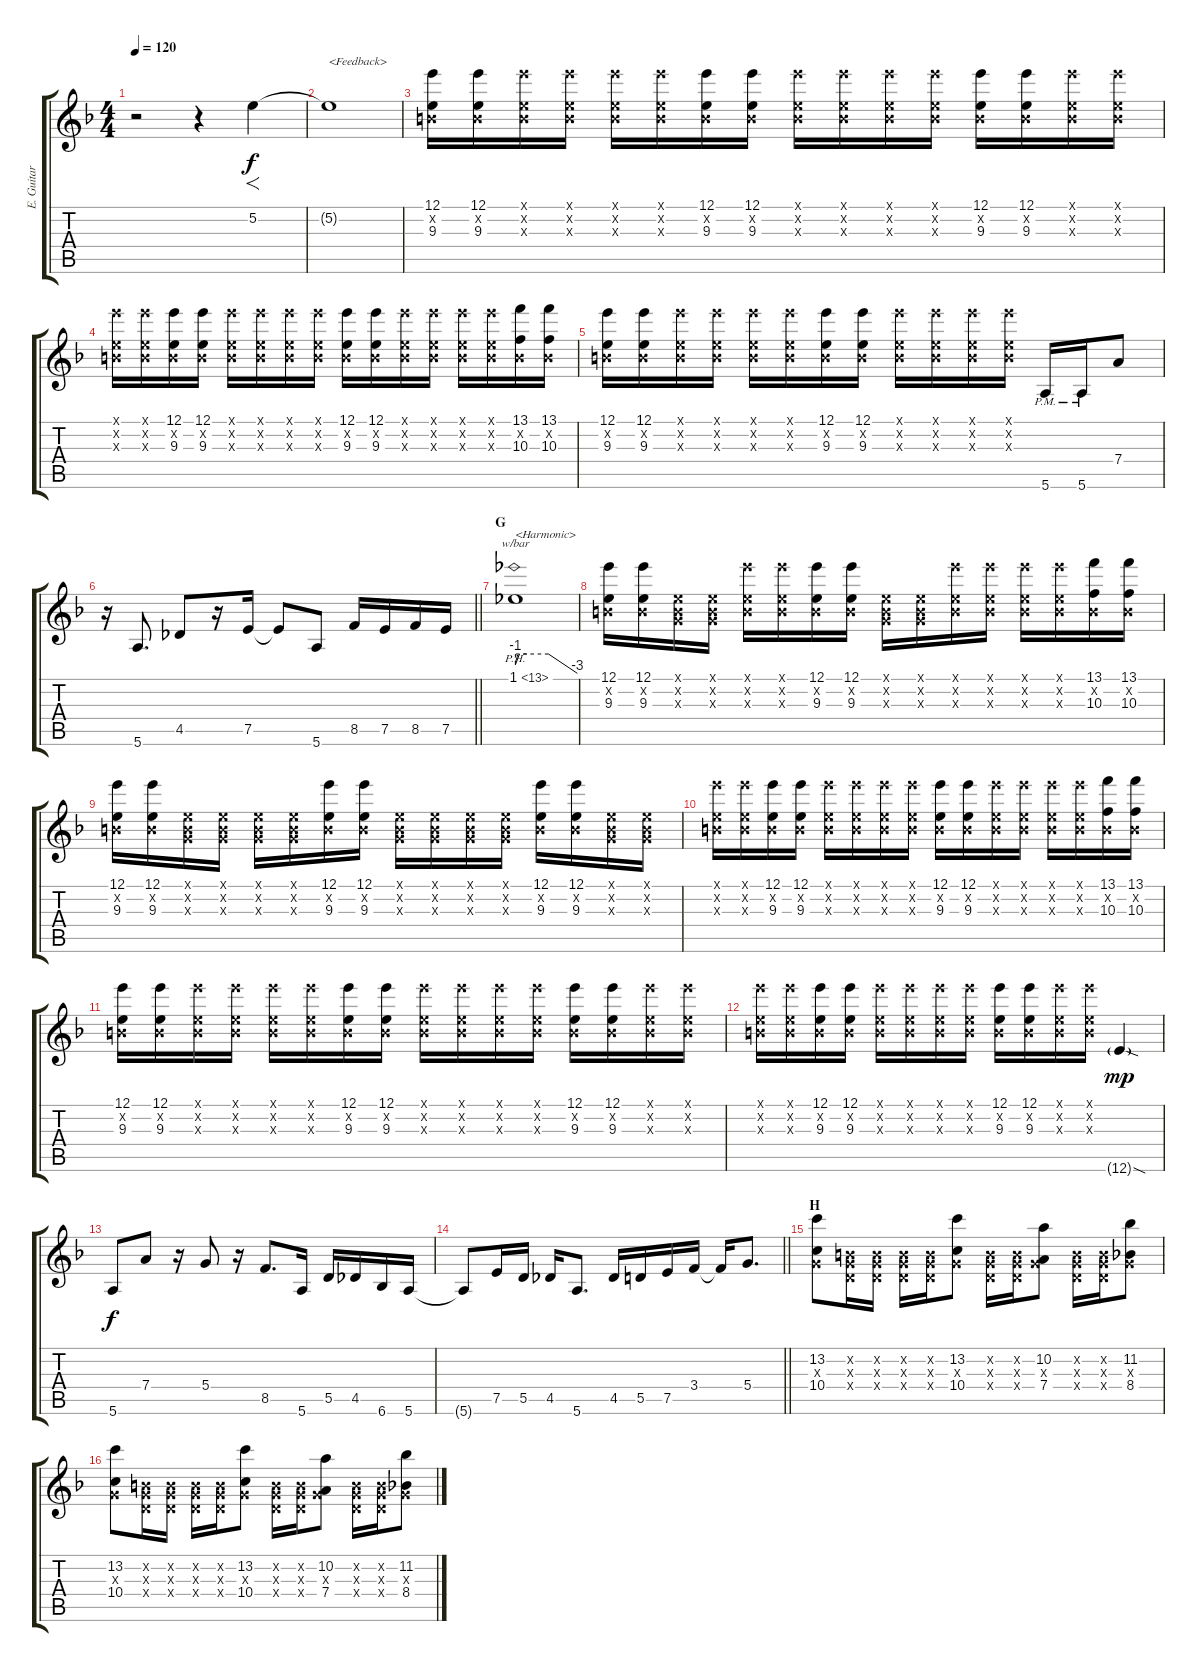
\track ("E. Guitar I" "E. Guitar ") {instrument overdrivenguitar}
\staff {score tabs}
\tuning (E4 B3 G3 D3 A2 E2) {hide}
\ts (4 4)
\tempo 120
\clef g2
\ks f
r.2{dy f} r.4 5.2.4{f} |
5.2{t}.1{txt "<Feedback>"} |
(12.1 0.2{x} 9.3).16 (12.1 0.2{x} 9.3).16 (12.1{x} 0.2{x} 9.3{x}).16 (12.1{x} 0.2{x} 9.3{x}).16 (12.1{x} 0.2{x} 9.3{x}).16 (12.1{x} 0.2{x} 9.3{x}).16 (12.1 0.2{x} 9.3).16 (12.1 0.2{x} 9.3).16 (12.1{x} 0.2{x} 9.3{x}).16 (12.1{x} 0.2{x} 9.3{x}).16 (12.1{x} 0.2{x} 9.3{x}).16 (12.1{x} 0.2{x} 9.3{x}).16 (12.1 0.2{x} 9.3).16 (12.1 0.2{x} 9.3).16 (12.1{x} 0.2{x} 9.3{x}).16 (12.1{x} 0.2{x} 9.3{x}).16 |
(12.1{x} 0.2{x} 9.3{x}).16 (12.1{x} 0.2{x} 9.3{x}).16 (12.1 0.2{x} 9.3).16 (12.1 0.2{x} 9.3).16 (12.1{x} 0.2{x} 9.3{x}).16 (12.1{x} 0.2{x} 9.3{x}).16 (12.1{x} 0.2{x} 9.3{x}).16 (12.1{x} 0.2{x} 9.3{x}).16 (12.1 0.2{x} 9.3).16 (12.1 0.2{x} 9.3).16 (12.1{x} 0.2{x} 9.3{x}).16 (12.1{x} 0.2{x} 9.3{x}).16 (12.1{x} 0.2{x} 9.3{x}).16 (12.1{x} 0.2{x} 9.3{x}).16 (13.1 0.2{x} 10.3).16 (13.1 0.2{x} 10.3).16 |
(12.1 0.2{x} 9.3).16 (12.1 0.2{x} 9.3).16 (12.1{x} 0.2{x} 9.3{x}).16 (12.1{x} 0.2{x} 9.3{x}).16 (12.1{x} 0.2{x} 9.3{x}).16 (12.1{x} 0.2{x} 9.3{x}).16 (12.1 0.2{x} 9.3).16 (12.1 0.2{x} 9.3).16 (12.1{x} 0.2{x} 9.3{x}).16 (12.1{x} 0.2{x} 9.3{x}).16 (12.1{x} 0.2{x} 9.3{x}).16 (12.1{x} 0.2{x} 9.3{x}).16 5.6{pm}.16 5.6{pm}.16 7.4.8 |
\barLineRight lightlight
r.16 5.6.8{d} 4.5.8 r.16 7.5.16 7.5{t}.8 5.6.8 8.5.16 7.5.16 8.5.16 7.5.16 |
\section ("" "G")
1.1{ph 12}.1{tbe (custom default 0 -4 4 0 11 0 32 0 60 -12) txt "<Harmonic>"} |
(12.1 0.2{x} 9.3).16 (12.1 0.2{x} 9.3).16 (0.1{x} 0.2{x} 0.3{x}).16 (0.1{x} 0.2{x} 0.3{x}).16 (12.1{x} 0.2{x} 9.3{x}).16 (12.1{x} 0.2{x} 9.3{x}).16 (12.1 0.2{x} 9.3).16 (12.1 0.2{x} 9.3).16 (0.1{x} 0.2{x} 0.3{x}).16 (0.1{x} 0.2{x} 0.3{x}).16 (12.1{x} 0.2{x} 9.3{x}).16 (12.1{x} 0.2{x} 9.3{x}).16 (12.1{x} 0.2{x} 9.3{x}).16 (12.1{x} 0.2{x} 9.3{x}).16 (13.1 0.2{x} 10.3).16 (13.1 0.2{x} 10.3).16 |
(12.1 0.2{x} 9.3).16 (12.1 0.2{x} 9.3).16 (0.1{x} 0.2{x} 0.3{x}).16 (0.1{x} 0.2{x} 0.3{x}).16 (0.1{x} 0.2{x} 0.3{x}).16 (0.1{x} 0.2{x} 0.3{x}).16 (12.1 0.2{x} 9.3).16 (12.1 0.2{x} 9.3).16 (0.1{x} 0.2{x} 0.3{x}).16 (0.1{x} 0.2{x} 0.3{x}).16 (0.1{x} 0.2{x} 0.3{x}).16 (0.1{x} 0.2{x} 0.3{x}).16 (12.1 0.2{x} 9.3).16 (12.1 0.2{x} 9.3).16 (0.1{x} 0.2{x} 0.3{x}).16 (0.1{x} 0.2{x} 0.3{x}).16 |
(12.1{x} 0.2{x} 9.3{x}).16 (12.1{x} 0.2{x} 9.3{x}).16 (12.1 0.2{x} 9.3).16 (12.1 0.2{x} 9.3).16 (12.1{x} 0.2{x} 9.3{x}).16 (12.1{x} 0.2{x} 9.3{x}).16 (12.1{x} 0.2{x} 9.3{x}).16 (12.1{x} 0.2{x} 9.3{x}).16 (12.1 0.2{x} 9.3).16 (12.1 0.2{x} 9.3).16 (12.1{x} 0.2{x} 9.3{x}).16 (12.1{x} 0.2{x} 9.3{x}).16 (12.1{x} 0.2{x} 9.3{x}).16 (12.1{x} 0.2{x} 9.3{x}).16 (13.1 0.2{x} 10.3).16 (13.1 0.2{x} 10.3).16 |
(12.1 0.2{x} 9.3).16 (12.1 0.2{x} 9.3).16 (12.1{x} 0.2{x} 9.3{x}).16 (12.1{x} 0.2{x} 9.3{x}).16 (12.1{x} 0.2{x} 9.3{x}).16 (12.1{x} 0.2{x} 9.3{x}).16 (12.1 0.2{x} 9.3).16 (12.1 0.2{x} 9.3).16 (12.1{x} 0.2{x} 9.3{x}).16 (12.1{x} 0.2{x} 9.3{x}).16 (12.1{x} 0.2{x} 9.3{x}).16 (12.1{x} 0.2{x} 9.3{x}).16 (12.1 0.2{x} 9.3).16 (12.1 0.2{x} 9.3).16 (12.1{x} 0.2{x} 9.3{x}).16 (12.1{x} 0.2{x} 9.3{x}).16 |
(12.1{x} 0.2{x} 9.3{x}).16 (12.1{x} 0.2{x} 9.3{x}).16 (12.1 0.2{x} 9.3).16 (12.1 0.2{x} 9.3).16 (12.1{x} 0.2{x} 9.3{x}).16 (12.1{x} 0.2{x} 9.3{x}).16 (12.1{x} 0.2{x} 9.3{x}).16 (12.1{x} 0.2{x} 9.3{x}).16 (12.1 0.2{x} 9.3).16 (12.1 0.2{x} 9.3).16 (12.1{x} 0.2{x} 9.3{x}).16 (12.1{x} 0.2{x} 9.3{x}).16 12.6{sod g}.4{dy mp} |
5.6.8{dy f} 7.4.8 r.16 5.4.8 r.16 8.5.8{d} 5.6.16 5.5.16 4.5.16 6.6.16 5.6.16 |
\barLineRight lightlight
5.6{t}.8 7.5.16 5.5.16 4.5.16 5.6.8{d} 4.5.16 5.5.16 7.5.16 3.4.16 3.4{t}.16 5.4.8{d} |
\section ("" "H")
(13.2 0.3{x} 10.4).8 (0.2{x} 0.3{x} 0.4{x}).16 (0.2{x} 0.3{x} 0.4{x}).16 (0.2{x} 0.3{x} 0.4{x}).16 (0.2{x} 0.3{x} 0.4{x}).16 (13.2 0.3{x} 10.4).8 (0.2{x} 0.3{x} 0.4{x}).16 (0.2{x} 0.3{x} 0.4{x}).16 (10.2 0.3{x} 7.4).8 (0.2{x} 0.3{x} 0.4{x}).16 (0.2{x} 0.3{x} 0.4{x}).16 (11.2 0.3{x} 8.4).8 |
(13.2 0.3{x} 10.4).8 (0.2{x} 0.3{x} 0.4{x}).16 (0.2{x} 0.3{x} 0.4{x}).16 (0.2{x} 0.3{x} 0.4{x}).16 (0.2{x} 0.3{x} 0.4{x}).16 (13.2 0.3{x} 10.4).8 (0.2{x} 0.3{x} 0.4{x}).16 (0.2{x} 0.3{x} 0.4{x}).16 (10.2 0.3{x} 7.4).8 (0.2{x} 0.3{x} 0.4{x}).16 (0.2{x} 0.3{x} 0.4{x}).16 (11.2 0.3{x} 8.4).8
